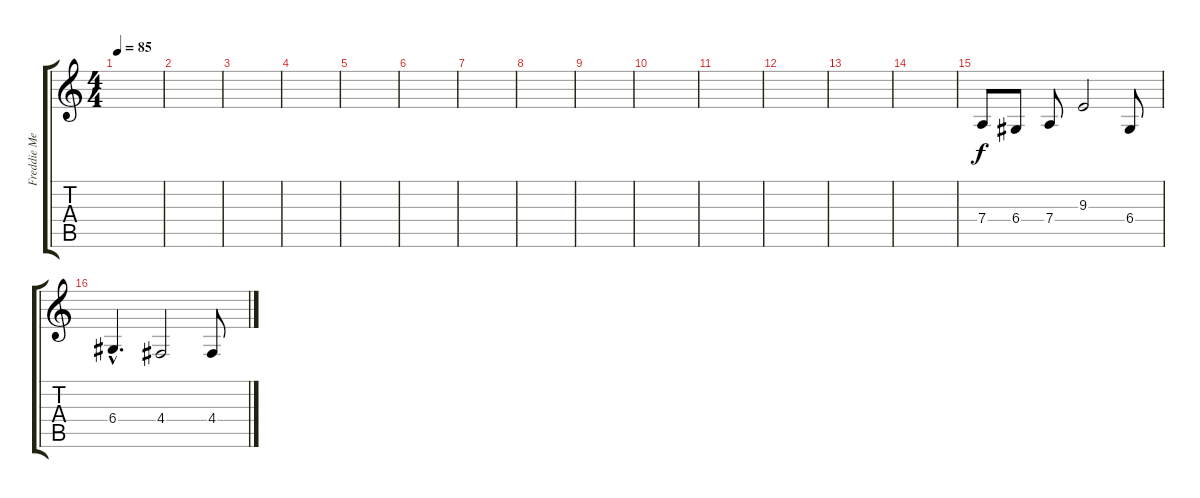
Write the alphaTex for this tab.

\track ("Freddie Mercury" "Freddie Me") {instrument lead6voice}
\staff {score tabs}
\tuning (E4 B3 G3 D3 A2 E2) {hide}
\ts (4 4)
\tempo 85
\clef g2
\ks c
|
|
|
|
|
|
|
|
|
|
|
|
|
|
7.4.8 6.4.8 7.4.8 9.3.2 6.4.8 |
6.4{hac}.4{d} 4.4.2 4.4.8
